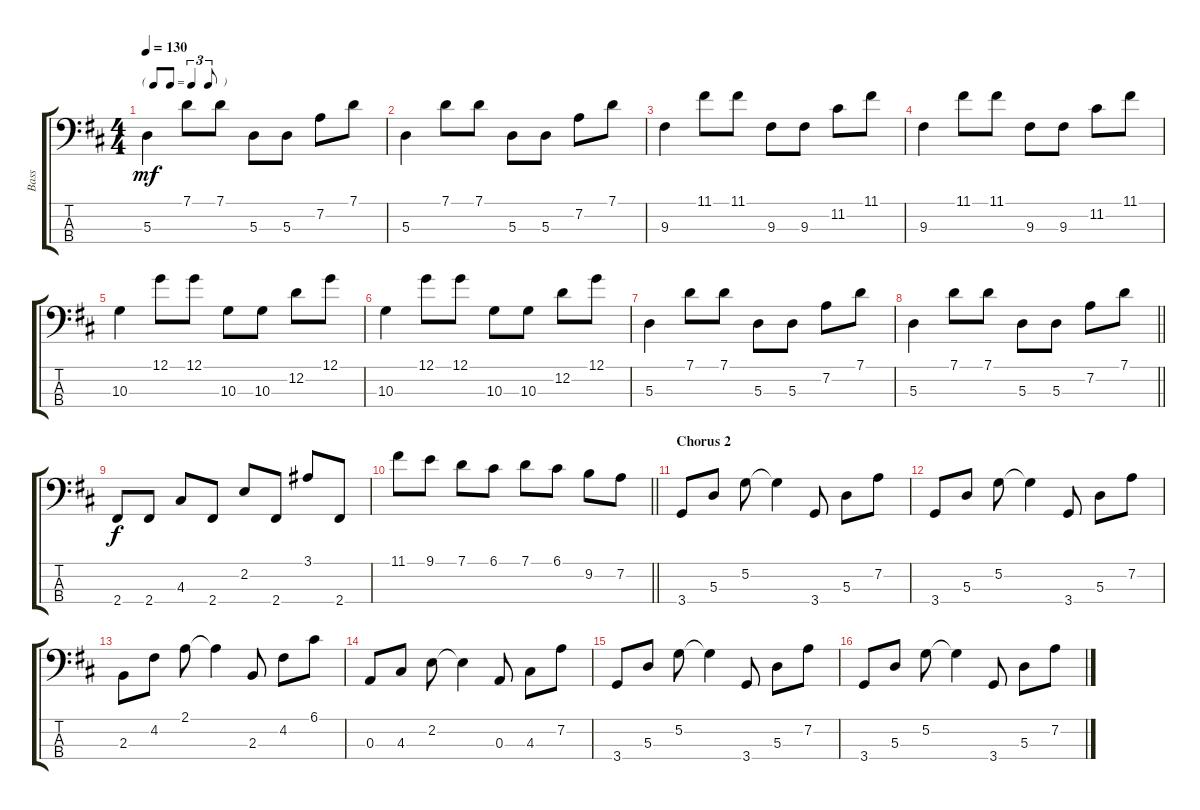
\track ("Bass" "Bass") {instrument electricbassfinger}
\staff {score tabs}
\tuning (G2 D2 A1 E1) {hide}
\ts (4 4)
\tf triplet8th
\tempo 130
\clef f4
\ks d
5.3.4{dy mf} 7.1.8 7.1.8 5.3.8 5.3.8 7.2.8 7.1.8 |
5.3.4 7.1.8 7.1.8 5.3.8 5.3.8 7.2.8 7.1.8 |
9.3.4 11.1.8 11.1.8 9.3.8 9.3.8 11.2.8 11.1.8 |
9.3.4 11.1.8 11.1.8 9.3.8 9.3.8 11.2.8 11.1.8 |
10.3.4 12.1.8 12.1.8 10.3.8 10.3.8 12.2.8 12.1.8 |
10.3.4 12.1.8 12.1.8 10.3.8 10.3.8 12.2.8 12.1.8 |
5.3.4 7.1.8 7.1.8 5.3.8 5.3.8 7.2.8 7.1.8 |
\barLineRight lightlight
5.3.4 7.1.8 7.1.8 5.3.8 5.3.8 7.2.8 7.1.8 |
2.4.8{dy f} 2.4.8 4.3.8 2.4.8 2.2.8 2.4.8 3.1.8 2.4.8 |
\barLineRight lightlight
11.1.8 9.1.8 7.1.8 6.1.8 7.1.8 6.1.8 9.2.8 7.2.8 |
\section ("" "Chorus 2")
3.4.8 5.3.8 5.2.8 5.2{t}.4 3.4.8 5.3.8 7.2.8 |
3.4.8 5.3.8 5.2.8 5.2{t}.4 3.4.8 5.3.8 7.2.8 |
2.3.8 4.2.8 2.1.8 2.1{t}.4 2.3.8 4.2.8 6.1.8 |
0.3.8 4.3.8 2.2.8 2.2{t}.4 0.3.8 4.3.8 7.2.8 |
3.4.8 5.3.8 5.2.8 5.2{t}.4 3.4.8 5.3.8 7.2.8 |
3.4.8 5.3.8 5.2.8 5.2{t}.4 3.4.8 5.3.8 7.2.8
